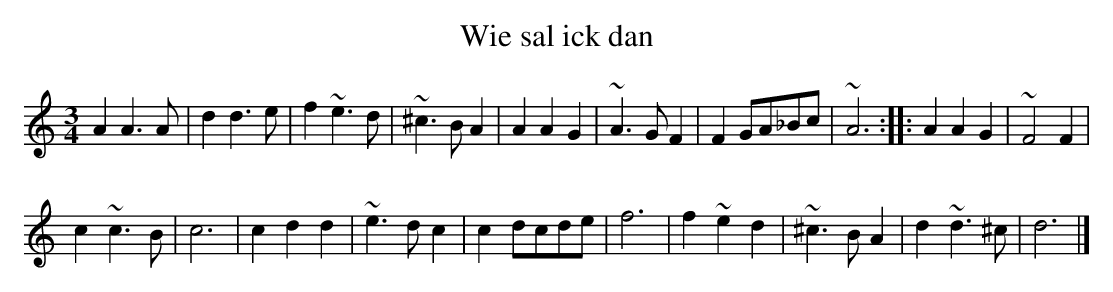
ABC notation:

X:1
T:Wie sal ick dan
M:3/4
K:Ddor
A2A3A|d2d3e|f2~e3d|~^c3BA2|A2A2G2|~A3GF2|F2GA_Bc|~A6:||:A2A2G2|~F4F2|
c2~c3B|c6|c2d2d2|~e3dc2|c2dcde|f6|f2~e2d2|~^c3BA2|d2~d3^c|d6|]
